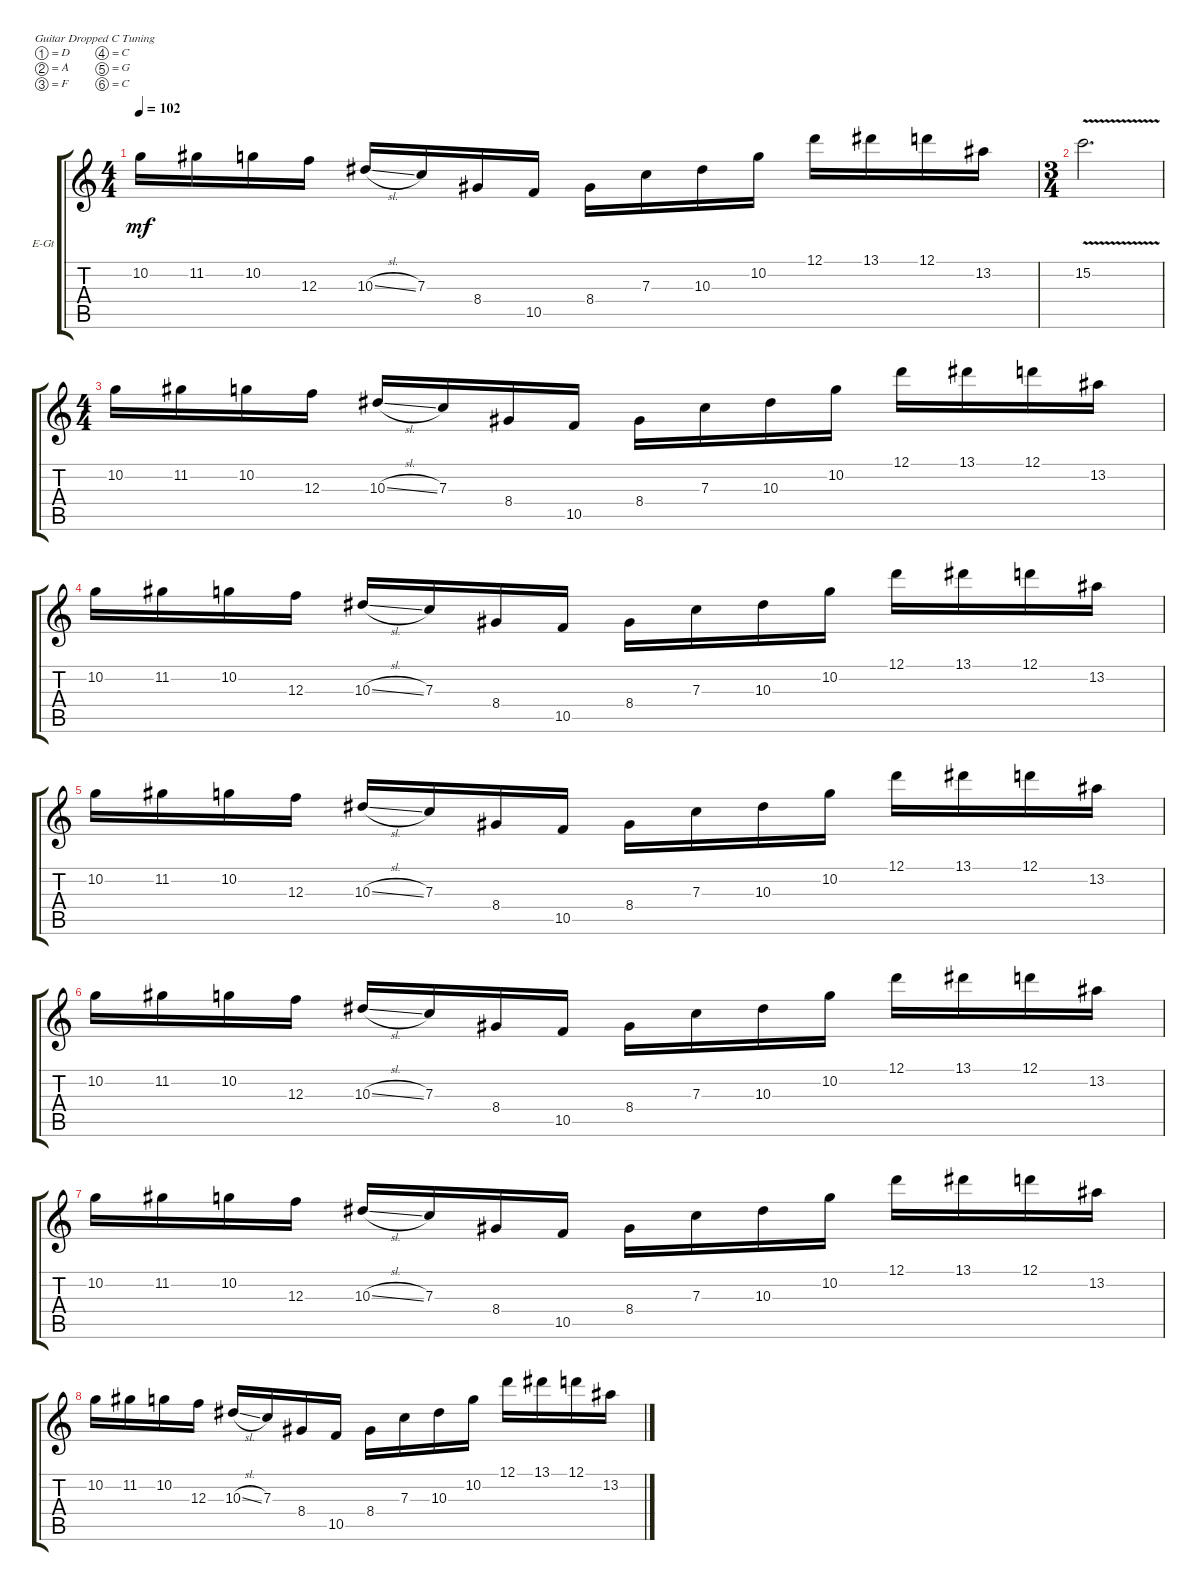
\defaultSystemsLayout 4
\bracketExtendMode groupsimilarinstruments
\firstSystemTrackNameOrientation horizontal
\otherSystemsTrackNameOrientation horizontal
\track ("Gajic" "E-Gt") {instrument distortionguitar}
\staff {score tabs}
\tuning (D4 A3 F3 C3 G2 C2)
\ts (4 4)
\tempo 102
\clef g2
\ks c
10.2.16{dy mf instrument distortionguitar} 11.2.16 10.2.16 12.3.16 10.3{sl}.16 7.3.16 8.4.16 10.5.16 8.4.16 7.3.16 10.3.16 10.2.16 12.1.16 13.1.16 12.1.16 13.2.16 |
\ts (3 4)
15.2{v}.2{d} |
\ts (4 4)
10.2.16 11.2.16 10.2.16 12.3.16 10.3{sl}.16 7.3.16 8.4.16 10.5.16 8.4.16 7.3.16 10.3.16 10.2.16 12.1.16 13.1.16 12.1.16 13.2.16 |
10.2.16 11.2.16 10.2.16 12.3.16 10.3{sl}.16 7.3.16 8.4.16 10.5.16 8.4.16 7.3.16 10.3.16 10.2.16 12.1.16 13.1.16 12.1.16 13.2.16 |
10.2.16 11.2.16 10.2.16 12.3.16 10.3{sl}.16 7.3.16 8.4.16 10.5.16 8.4.16 7.3.16 10.3.16 10.2.16 12.1.16 13.1.16 12.1.16 13.2.16 |
10.2.16 11.2.16 10.2.16 12.3.16 10.3{sl}.16 7.3.16 8.4.16 10.5.16 8.4.16 7.3.16 10.3.16 10.2.16 12.1.16 13.1.16 12.1.16 13.2.16 |
10.2.16 11.2.16 10.2.16 12.3.16 10.3{sl}.16 7.3.16 8.4.16 10.5.16 8.4.16 7.3.16 10.3.16 10.2.16 12.1.16 13.1.16 12.1.16 13.2.16 |
10.2.16 11.2.16 10.2.16 12.3.16 10.3{sl}.16 7.3.16 8.4.16 10.5.16 8.4.16 7.3.16 10.3.16 10.2.16 12.1.16 13.1.16 12.1.16 13.2.16
